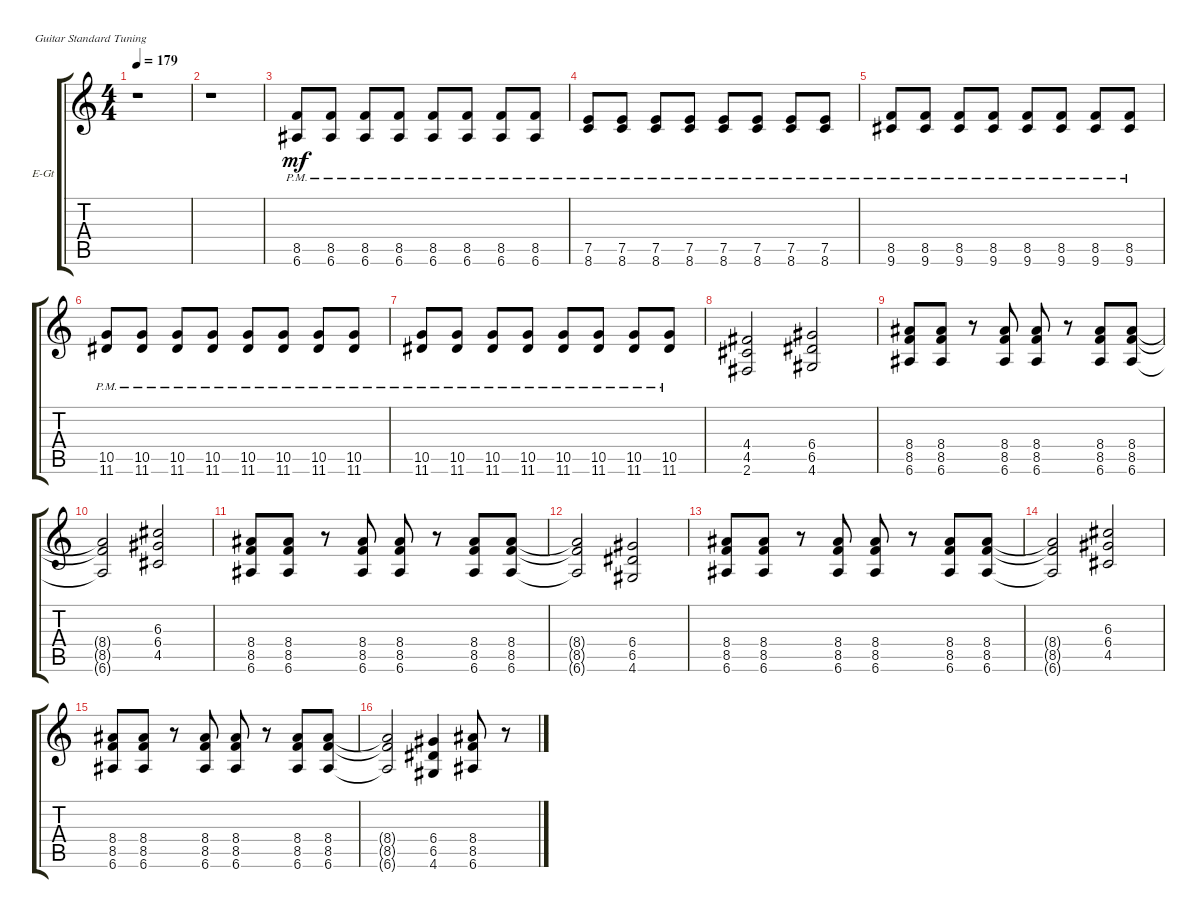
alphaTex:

\defaultSystemsLayout 4
\bracketExtendMode groupsimilarinstruments
\firstSystemTrackNameOrientation horizontal
\otherSystemsTrackNameOrientation horizontal
\track ("Distortion" "E-Gt") {instrument distortionguitar}
\staff {score tabs}
\tuning (E4 B3 G3 D3 A2 E2)
\ts (4 4)
\tempo 179
\clef g2
\ks c
r.1{dy mf} |
r.1 |
(6.6{pm} 8.5{pm}).8 (6.6{pm} 8.5{pm}).8 (6.6{pm} 8.5{pm}).8 (6.6{pm} 8.5{pm}).8 (6.6{pm} 8.5{pm}).8 (6.6{pm} 8.5{pm}).8 (6.6{pm} 8.5{pm}).8 (6.6{pm} 8.5{pm}).8 |
(8.6{pm} 7.5{pm}).8 (8.6{pm} 7.5{pm}).8 (8.6{pm} 7.5{pm}).8 (8.6{pm} 7.5{pm}).8 (8.6{pm} 7.5{pm}).8 (8.6{pm} 7.5{pm}).8 (8.6{pm} 7.5{pm}).8 (8.6{pm} 7.5{pm}).8 |
(9.6{pm} 8.5{pm}).8 (9.6{pm} 8.5{pm}).8 (9.6{pm} 8.5{pm}).8 (9.6{pm} 8.5{pm}).8 (9.6{pm} 8.5{pm}).8 (9.6{pm} 8.5{pm}).8 (9.6{pm} 8.5{pm}).8 (9.6{pm} 8.5{pm}).8 |
(11.6{pm} 10.5{pm}).8 (11.6{pm} 10.5{pm}).8 (11.6{pm} 10.5{pm}).8 (11.6{pm} 10.5{pm}).8 (11.6{pm} 10.5{pm}).8 (11.6{pm} 10.5{pm}).8 (11.6{pm} 10.5{pm}).8 (11.6{pm} 10.5{pm}).8 |
(11.6{pm} 10.5{pm}).8 (11.6{pm} 10.5{pm}).8 (11.6{pm} 10.5{pm}).8 (11.6{pm} 10.5{pm}).8 (11.6{pm} 10.5{pm}).8 (11.6{pm} 10.5{pm}).8 (11.6{pm} 10.5{pm}).8 (11.6{pm} 10.5{pm}).8 |
(2.6 4.5 4.4).2 (4.6 6.5 6.4).2 |
(6.6 8.5 8.4).8 (6.6 8.4 8.5).8 r.8 (6.6 8.5 8.4).8 (6.6 8.4 8.5).8 r.8 (6.6 8.5 8.4).8 (6.6 8.4 8.5).8 |
(6.6{t} 8.5{t} 8.4{t}).2 (4.5 6.4 6.3).2 |
(6.6 8.5 8.4).8 (6.6 8.4 8.5).8 r.8 (6.6 8.5 8.4).8 (6.6 8.4 8.5).8 r.8 (6.6 8.5 8.4).8 (6.6 8.4 8.5).8 |
(6.6{t} 8.5{t} 8.4{t}).2 (4.6 6.5 6.4).2 |
(6.6 8.5 8.4).8 (6.6 8.4 8.5).8 r.8 (6.6 8.5 8.4).8 (6.6 8.4 8.5).8 r.8 (6.6 8.5 8.4).8 (6.6 8.4 8.5).8 |
(6.6{t} 8.5{t} 8.4{t}).2 (4.5 6.4 6.3).2 |
(6.6 8.5 8.4).8 (6.6 8.4 8.5).8 r.8 (6.6 8.5 8.4).8 (6.6 8.4 8.5).8 r.8 (6.6 8.5 8.4).8 (6.6 8.4 8.5).8 |
(6.6{t} 8.5{t} 8.4{t}).2 (4.6 6.5 6.4).4 (6.6 8.5 8.4).8 r.8
